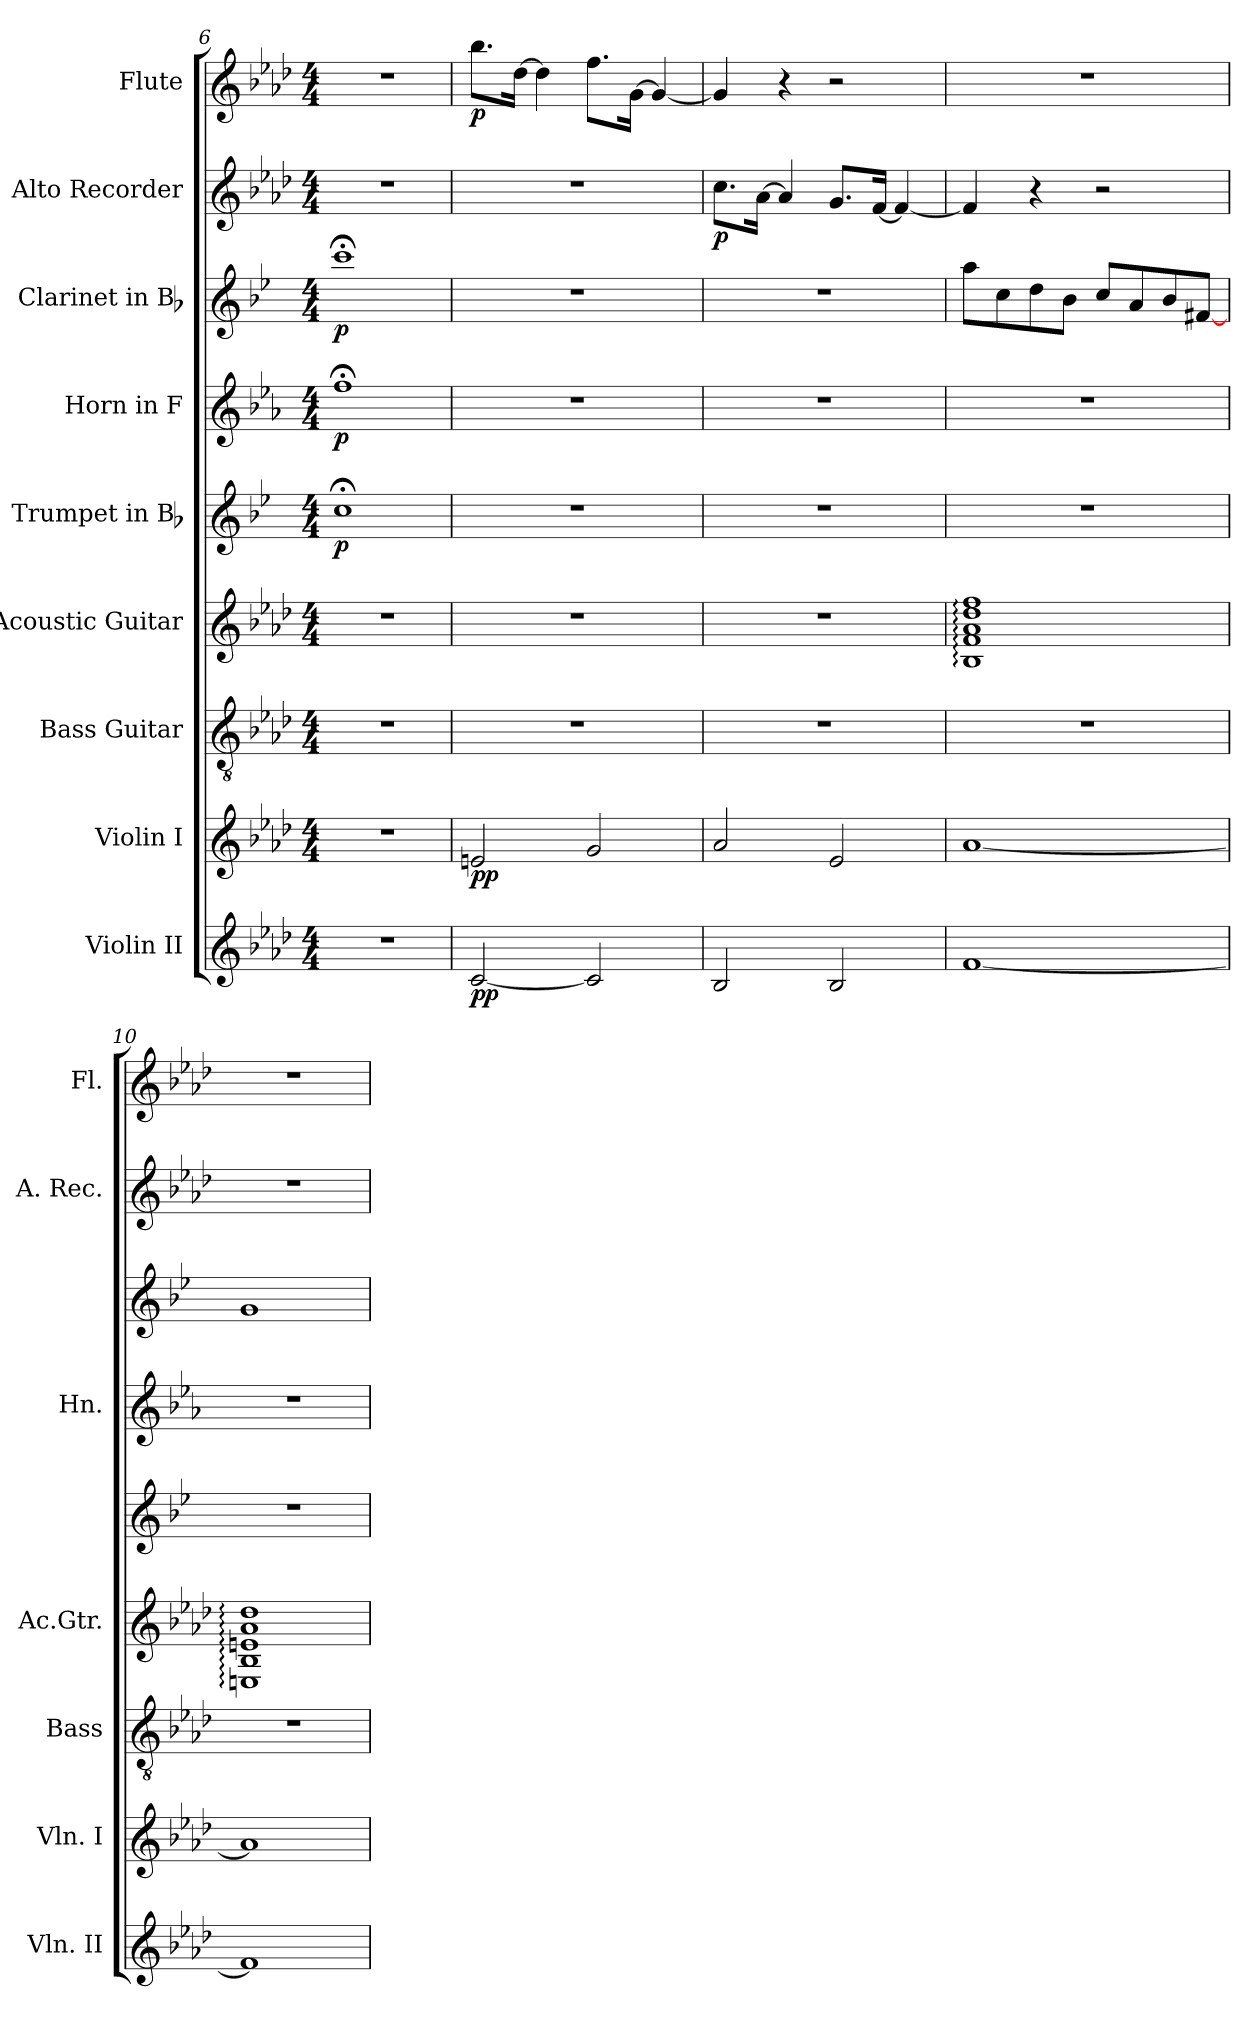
**kern	**dynam	**kern	**dynam	**kern	**kern	**kern	**dynam	**kern	**dynam	**kern	**dynam	**kern	**dynam	**kern	**dynam
*part9	*part9	*part8	*part8	*part7	*part6	*part5	*part5	*part4	*part4	*part3	*part3	*part2	*part2	*part1	*part1
*staff9	*staff9	*staff8	*staff8	*staff7	*staff6	*staff5	*staff5	*staff4	*staff4	*staff3	*staff3	*staff2	*staff2	*staff1	*staff1
*I"Violin II	*	*I"Violin I	*	*I"Bass Guitar	*I"Acoustic Guitar	*I"Trumpet in Bb	*	*I"Horn in F	*	*I"Clarinet in Bb	*	*I"Alto Recorder	*	*I"Flute	*
*I'Vln. II	*	*I'Vln. I	*	*I'Bass	*I'Ac.Gtr.	*	*	*I'Hn.	*	*	*	*I'A. Rec.	*	*I'Fl.	*
!!LO:PB:g=z
*clefG2	*	*clefG2	*	*clefGv2	*clefG2	*clefG2	*	*clefG2	*	*clefG2	*	*clefG2	*	*clefG2	*
*	*	*	*	*ITrd7c12	*ITrd7c12	*ITrd1c2	*	*ITrd4c7	*	*ITrd1c2	*	*	*	*	*
*k[b-e-a-d-]	*	*k[b-e-a-d-]	*	*k[b-e-a-d-]	*k[b-e-a-d-]	*k[b-e-a-d-]	*	*k[b-e-a-d-]	*	*k[b-e-a-d-]	*	*k[b-e-a-d-]	*	*k[b-e-a-d-]	*
*f:	*	*f:	*	*f:	*f:	*f:	*	*f:	*	*f:	*	*f:	*	*f:	*
*M4/4	*	*M4/4	*	*M4/4	*M4/4	*M4/4	*	*M4/4	*	*M4/4	*	*M4/4	*	*M4/4	*
=6	=6	=6	=6	=6	=6	=6	=6	=6	=6	=6	=6	=6	=6	=6	=6
!	!	!	!	!	!	!	!LO:DY:b	!	!LO:DY:b	!	!LO:DY:b	!	!	!	!
1r	.	1r	.	1r	1r	1b-;<	p	1b-;<	p	1bb-;<	p	1r	.	1r	.
=7	=7	=7	=7	=7	=7	=7	=7	=7	=7	=7	=7	=7	=7	=7	=7
!	!LO:DY:b	!	!LO:DY:b	!	!	!	!	!	!	!	!	!	!	!	!LO:DY:b
[2c/	pp	2en/	pp	1r	1r	1r	.	1r	.	1r	.	1r	.	8.bb-\L	p
.	.	.	.	.	.	.	.	.	.	.	.	.	.	[16dd-\Jk	.
.	.	.	.	.	.	.	.	.	.	.	.	.	.	4dd-\]	.
2c/]	.	2g/	.	.	.	.	.	.	.	.	.	.	.	8.ff\L	.
.	.	.	.	.	.	.	.	.	.	.	.	.	.	[16g\Jk	.
.	.	.	.	.	.	.	.	.	.	.	.	.	.	4g/_	.
=8	=8	=8	=8	=8	=8	=8	=8	=8	=8	=8	=8	=8	=8	=8	=8
!	!	!	!	!	!	!	!	!	!	!	!	!	!LO:DY:b	!	!
2B-/	.	2a-/	.	1r	1r	1r	.	1r	.	1r	.	8.cc\L	p	4g/]	.
.	.	.	.	.	.	.	.	.	.	.	.	[16a-\Jk	.	.	.
.	.	.	.	.	.	.	.	.	.	.	.	4a-/]	.	4r	.
2B-/	.	2e-/	.	.	.	.	.	.	.	.	.	8.g/L	.	2r	.
.	.	.	.	.	.	.	.	.	.	.	.	[16f/Jk	.	.	.
.	.	.	.	.	.	.	.	.	.	.	.	4f/_	.	.	.
=9	=9	=9	=9	=9	=9	=9	=9	=9	=9	=9	=9	=9	=9	=9	=9
[1f	.	[1a-	.	1r	1BB-: 1F: 1A-: 1d-: 1f:	1r	.	1r	.	8gg\L	.	4f/]	.	1r	.
.	.	.	.	.	.	.	.	.	.	8b-\	.	.	.	.	.
.	.	.	.	.	.	.	.	.	.	8cc\	.	4r	.	.	.
.	.	.	.	.	.	.	.	.	.	8a-\J	.	.	.	.	.
.	.	.	.	.	.	.	.	.	.	8b-/L	.	2r	.	.	.
.	.	.	.	.	.	.	.	.	.	8g/	.	.	.	.	.
.	.	.	.	.	.	.	.	.	.	8a-/	.	.	.	.	.
.	.	.	.	.	.	.	.	.	.	[8en/J	.	.	.	.	.
=10	=10	=10	=10	=10	=10	=10	=10	=10	=10	=10	=10	=10	=10	=10	=10
1f]	.	1a-]	.	1r	1EEn: 1BB-: 1En: 1A-: 1d-:	1r	.	1r	.	1f	.	1r	.	1r	.
=	=	=	=	=	=	=	=	=	=	=	=	=	=	=	=
*-	*-	*-	*-	*-	*-	*-	*-	*-	*-	*-	*-	*-	*-	*-	*-
